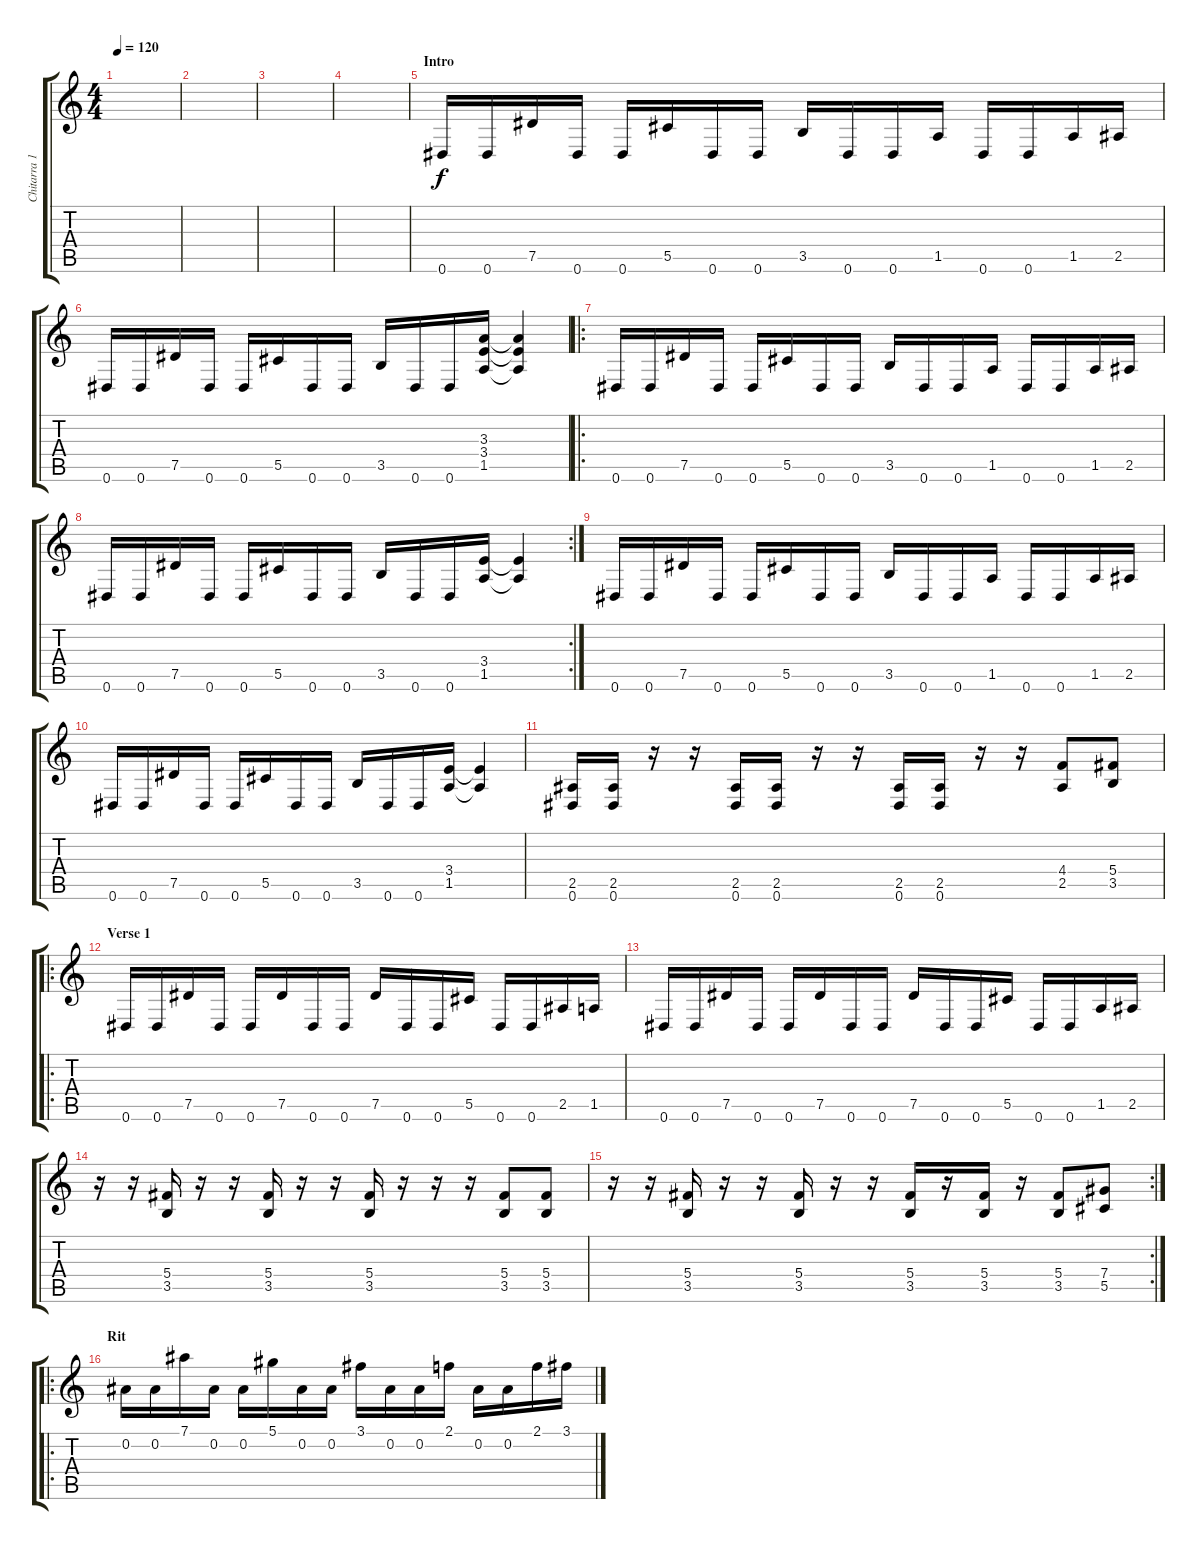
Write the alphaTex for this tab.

\track ("Chitarra 1" "Chitarra 1") {instrument overdrivenguitar}
\staff {score tabs}
\tuning (Eb4 Bb3 Gb3 Db3 Ab2 Eb2) {hide}
\ts (4 4)
\tempo 120
\clef g2
\ks c
|
|
|
|
\section ("" "Intro")
0.6.16 0.6.16 7.5.16 0.6.16 0.6.16 5.5.16 0.6.16 0.6.16 3.5.16 0.6.16 0.6.16 1.5.16 0.6.16 0.6.16 1.5.16 2.5.16 |
0.6.16 0.6.16 7.5.16 0.6.16 0.6.16 5.5.16 0.6.16 0.6.16 3.5.16 0.6.16 0.6.16 (3.3 3.4 1.5).16 (3.3{t} 3.4{t} 1.5{t}).4 |
\ro
0.6.16 0.6.16 7.5.16 0.6.16 0.6.16 5.5.16 0.6.16 0.6.16 3.5.16 0.6.16 0.6.16 1.5.16 0.6.16 0.6.16 1.5.16 2.5.16 |
\rc 2
0.6.16 0.6.16 7.5.16 0.6.16 0.6.16 5.5.16 0.6.16 0.6.16 3.5.16 0.6.16 0.6.16 (3.4 1.5).16 (3.4{t} 1.5{t}).4 |
0.6.16 0.6.16 7.5.16 0.6.16 0.6.16 5.5.16 0.6.16 0.6.16 3.5.16 0.6.16 0.6.16 1.5.16 0.6.16 0.6.16 1.5.16 2.5.16 |
0.6.16 0.6.16 7.5.16 0.6.16 0.6.16 5.5.16 0.6.16 0.6.16 3.5.16 0.6.16 0.6.16 (3.4 1.5).16 (3.4{t} 1.5{t}).4 |
(2.5 0.6).16 (2.5 0.6).16 r.16 r.16 (2.5 0.6).16 (2.5 0.6).16 r.16 r.16 (2.5 0.6).16 (2.5 0.6).16 r.16 r.16 (4.4 2.5).8 (5.4 3.5).8 |
\ro
\section ("" "Verse 1")
0.6.16 0.6.16 7.5.16 0.6.16 0.6.16 7.5.16 0.6.16 0.6.16 7.5.16 0.6.16 0.6.16 5.5.16 0.6.16 0.6.16 2.5.16 1.5.16 |
0.6.16 0.6.16 7.5.16 0.6.16 0.6.16 7.5.16 0.6.16 0.6.16 7.5.16 0.6.16 0.6.16 5.5.16 0.6.16 0.6.16 1.5.16 2.5.16 |
r.16 r.16 (5.4 3.5).16 r.16 r.16 (5.4 3.5).16 r.16 r.16 (5.4 3.5).16 r.16 r.16 r.16 (5.4 3.5).8 (5.4 3.5).8 |
\rc 2
r.16 r.16 (5.4 3.5).16 r.16 r.16 (5.4 3.5).16 r.16 r.16 (5.4 3.5).16 r.16 (5.4 3.5).16 r.16 (5.4 3.5).8 (7.4 5.5).8 |
\ro
\section ("" "Rit")
0.2.16 0.2.16 7.1.16 0.2.16 0.2.16 5.1.16 0.2.16 0.2.16 3.1.16 0.2.16 0.2.16 2.1.16 0.2.16 0.2.16 2.1.16 3.1.16
